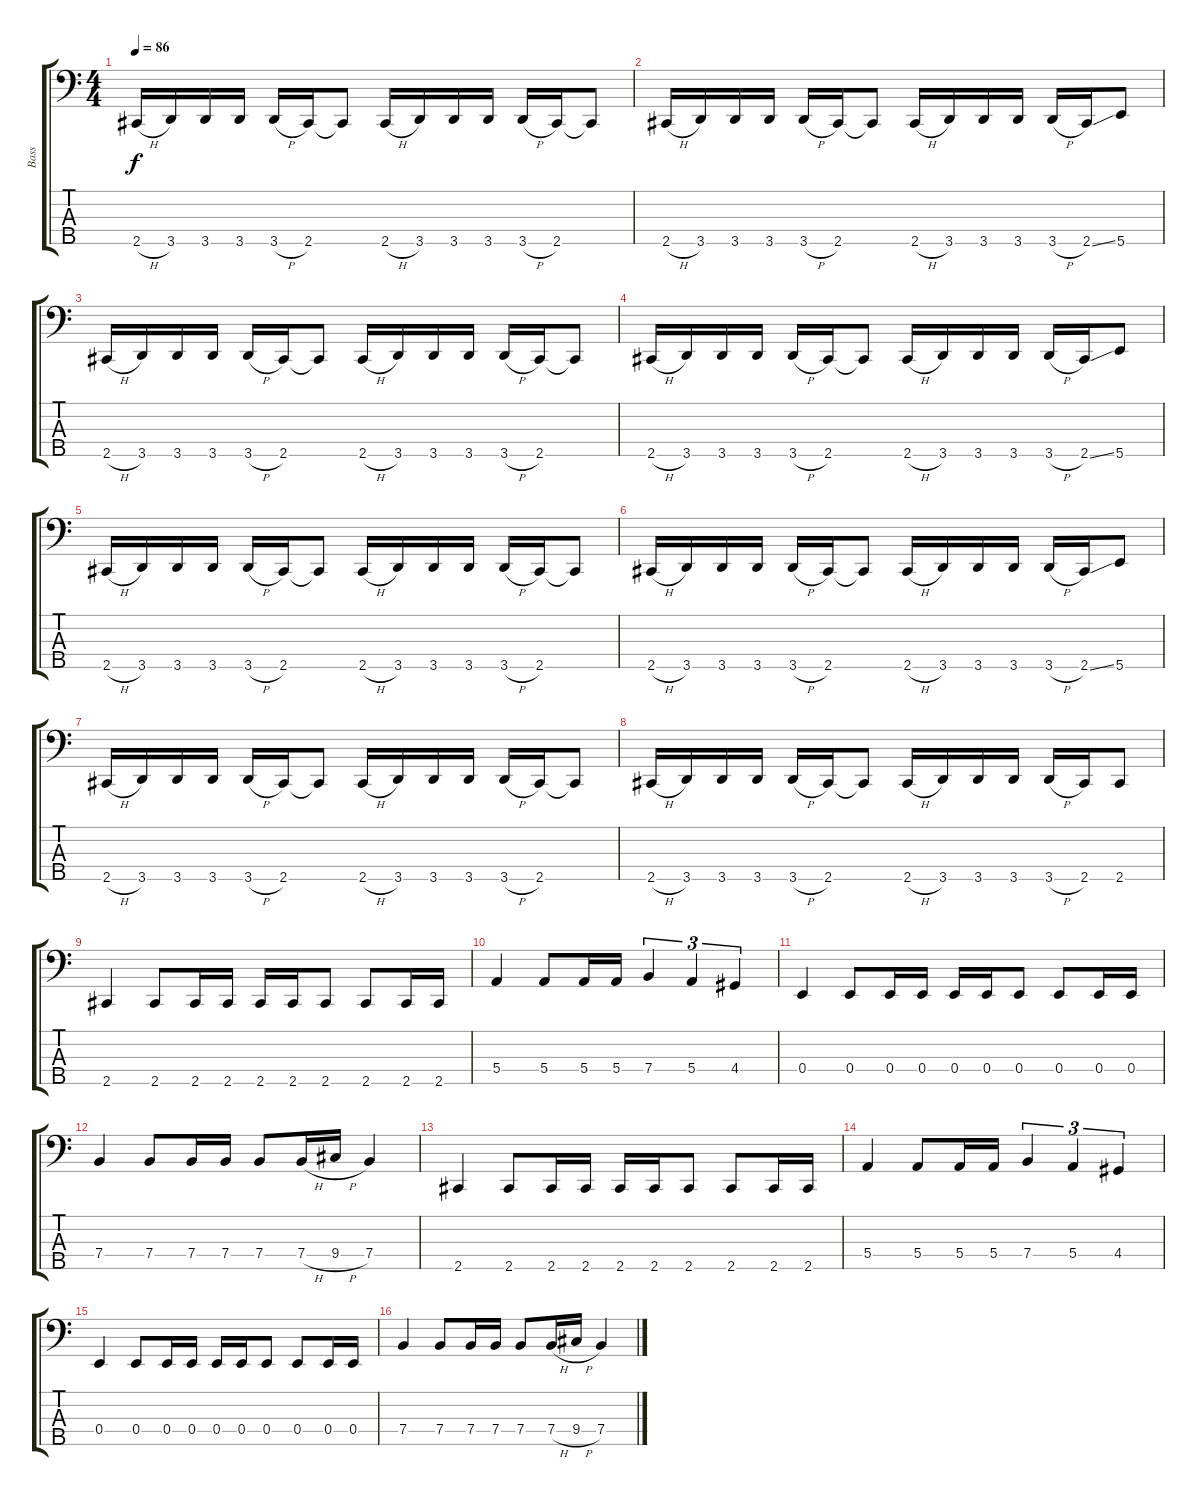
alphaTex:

\track ("Bass" "Bass") {instrument electricbassfinger}
\staff {score tabs}
\tuning (G2 D2 A1 E1 B0) {hide}
\ts (4 4)
\tempo 86
\clef f4
\ks c
2.5{h}.16{dy f} 3.5.16 3.5.16 3.5.16 3.5{h}.16 2.5.16 2.5{t}.8 2.5{h}.16 3.5.16 3.5.16 3.5.16 3.5{h}.16 2.5.16 2.5{t}.8 |
2.5{h}.16 3.5.16 3.5.16 3.5.16 3.5{h}.16 2.5.16 2.5{t}.8 2.5{h}.16 3.5.16 3.5.16 3.5.16 3.5{h}.16 2.5{ss}.16 5.5.8 |
2.5{h}.16 3.5.16 3.5.16 3.5.16 3.5{h}.16 2.5.16 2.5{t}.8 2.5{h}.16 3.5.16 3.5.16 3.5.16 3.5{h}.16 2.5.16 2.5{t}.8 |
2.5{h}.16 3.5.16 3.5.16 3.5.16 3.5{h}.16 2.5.16 2.5{t}.8 2.5{h}.16 3.5.16 3.5.16 3.5.16 3.5{h}.16 2.5{ss}.16 5.5.8 |
2.5{h}.16 3.5.16 3.5.16 3.5.16 3.5{h}.16 2.5.16 2.5{t}.8 2.5{h}.16 3.5.16 3.5.16 3.5.16 3.5{h}.16 2.5.16 2.5{t}.8 |
2.5{h}.16 3.5.16 3.5.16 3.5.16 3.5{h}.16 2.5.16 2.5{t}.8 2.5{h}.16 3.5.16 3.5.16 3.5.16 3.5{h}.16 2.5{ss}.16 5.5.8 |
2.5{h}.16 3.5.16 3.5.16 3.5.16 3.5{h}.16 2.5.16 2.5{t}.8 2.5{h}.16 3.5.16 3.5.16 3.5.16 3.5{h}.16 2.5.16 2.5{t}.8 |
2.5{h}.16 3.5.16 3.5.16 3.5.16 3.5{h}.16 2.5.16 2.5{t}.8 2.5{h}.16 3.5.16 3.5.16 3.5.16 3.5{h}.16 2.5.16 2.5.8 |
2.5.4 2.5.8 2.5.16 2.5.16 2.5.16 2.5.16 2.5.8 2.5.8 2.5.16 2.5.16 |
5.4.4 5.4.8 5.4.16 5.4.16 7.4.4{tu (3 2)} 5.4.4{tu (3 2)} 4.4.4{tu (3 2)} |
0.4.4 0.4.8 0.4.16 0.4.16 0.4.16 0.4.16 0.4.8 0.4.8 0.4.16 0.4.16 |
7.4.4 7.4.8 7.4.16 7.4.16 7.4.8 7.4{h}.16 9.4{h}.16 7.4.4 |
2.5.4 2.5.8 2.5.16 2.5.16 2.5.16 2.5.16 2.5.8 2.5.8 2.5.16 2.5.16 |
5.4.4 5.4.8 5.4.16 5.4.16 7.4.4{tu (3 2)} 5.4.4{tu (3 2)} 4.4.4{tu (3 2)} |
0.4.4 0.4.8 0.4.16 0.4.16 0.4.16 0.4.16 0.4.8 0.4.8 0.4.16 0.4.16 |
7.4.4 7.4.8 7.4.16 7.4.16 7.4.8 7.4{h}.16 9.4{h}.16 7.4.4
